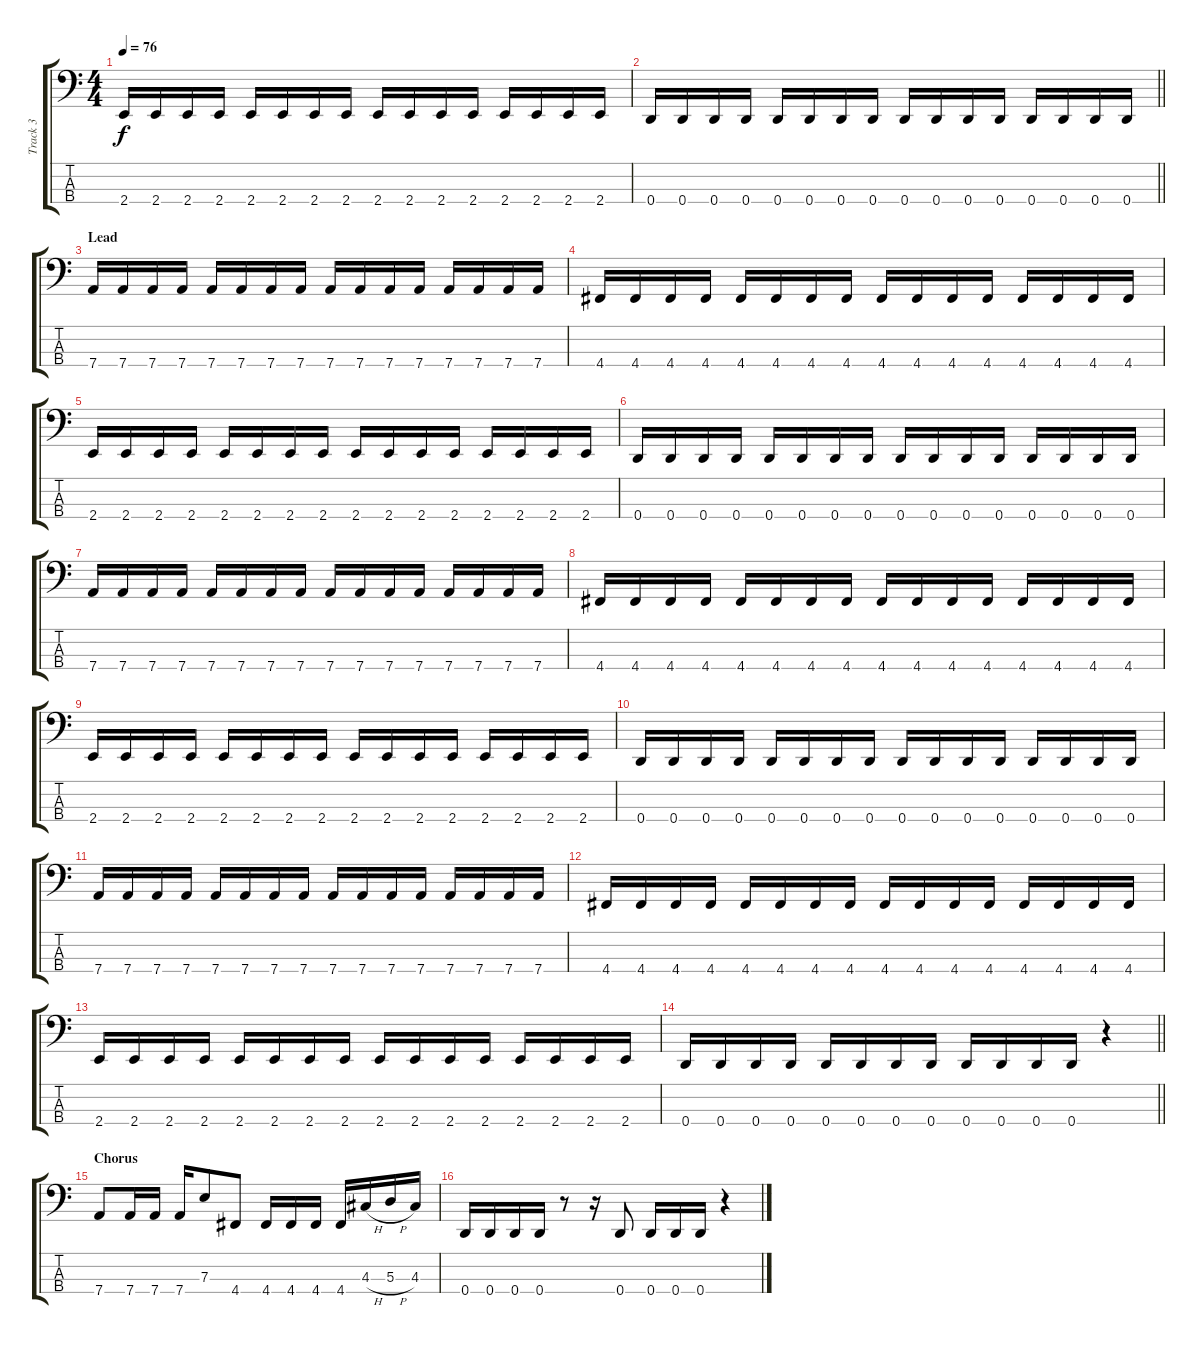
\track ("Track 3" "Track 3") {instrument electricbasspick}
\staff {score tabs}
\tuning (G2 D2 A1 D1) {hide}
\ts (4 4)
\tempo 76
\clef f4
\ks c
2.4.16{dy f} 2.4.16 2.4.16 2.4.16 2.4.16 2.4.16 2.4.16 2.4.16 2.4.16 2.4.16 2.4.16 2.4.16 2.4.16 2.4.16 2.4.16 2.4.16 |
\barLineRight lightlight
0.4.16 0.4.16 0.4.16 0.4.16 0.4.16 0.4.16 0.4.16 0.4.16 0.4.16 0.4.16 0.4.16 0.4.16 0.4.16 0.4.16 0.4.16 0.4.16 |
\section ("" "Lead")
7.4.16 7.4.16 7.4.16 7.4.16 7.4.16 7.4.16 7.4.16 7.4.16 7.4.16 7.4.16 7.4.16 7.4.16 7.4.16 7.4.16 7.4.16 7.4.16 |
4.4.16 4.4.16 4.4.16 4.4.16 4.4.16 4.4.16 4.4.16 4.4.16 4.4.16 4.4.16 4.4.16 4.4.16 4.4.16 4.4.16 4.4.16 4.4.16 |
2.4.16 2.4.16 2.4.16 2.4.16 2.4.16 2.4.16 2.4.16 2.4.16 2.4.16 2.4.16 2.4.16 2.4.16 2.4.16 2.4.16 2.4.16 2.4.16 |
0.4.16 0.4.16 0.4.16 0.4.16 0.4.16 0.4.16 0.4.16 0.4.16 0.4.16 0.4.16 0.4.16 0.4.16 0.4.16 0.4.16 0.4.16 0.4.16 |
7.4.16 7.4.16 7.4.16 7.4.16 7.4.16 7.4.16 7.4.16 7.4.16 7.4.16 7.4.16 7.4.16 7.4.16 7.4.16 7.4.16 7.4.16 7.4.16 |
4.4.16 4.4.16 4.4.16 4.4.16 4.4.16 4.4.16 4.4.16 4.4.16 4.4.16 4.4.16 4.4.16 4.4.16 4.4.16 4.4.16 4.4.16 4.4.16 |
2.4.16 2.4.16 2.4.16 2.4.16 2.4.16 2.4.16 2.4.16 2.4.16 2.4.16 2.4.16 2.4.16 2.4.16 2.4.16 2.4.16 2.4.16 2.4.16 |
0.4.16 0.4.16 0.4.16 0.4.16 0.4.16 0.4.16 0.4.16 0.4.16 0.4.16 0.4.16 0.4.16 0.4.16 0.4.16 0.4.16 0.4.16 0.4.16 |
7.4.16 7.4.16 7.4.16 7.4.16 7.4.16 7.4.16 7.4.16 7.4.16 7.4.16 7.4.16 7.4.16 7.4.16 7.4.16 7.4.16 7.4.16 7.4.16 |
4.4.16 4.4.16 4.4.16 4.4.16 4.4.16 4.4.16 4.4.16 4.4.16 4.4.16 4.4.16 4.4.16 4.4.16 4.4.16 4.4.16 4.4.16 4.4.16 |
2.4.16 2.4.16 2.4.16 2.4.16 2.4.16 2.4.16 2.4.16 2.4.16 2.4.16 2.4.16 2.4.16 2.4.16 2.4.16 2.4.16 2.4.16 2.4.16 |
\barLineRight lightlight
0.4.16 0.4.16 0.4.16 0.4.16 0.4.16 0.4.16 0.4.16 0.4.16 0.4.16 0.4.16 0.4.16 0.4.16 r.4 |
\section ("" "Chorus")
7.4.8 7.4.16 7.4.16 7.4.16 7.3.8 4.4.8 4.4.16 4.4.16 4.4.16 4.4.16 4.3{h}.16 5.3{h}.16 4.3.16 |
0.4.16 0.4.16 0.4.16 0.4.16 r.8 r.16 0.4.8 0.4.16 0.4.16 0.4.16 r.4
